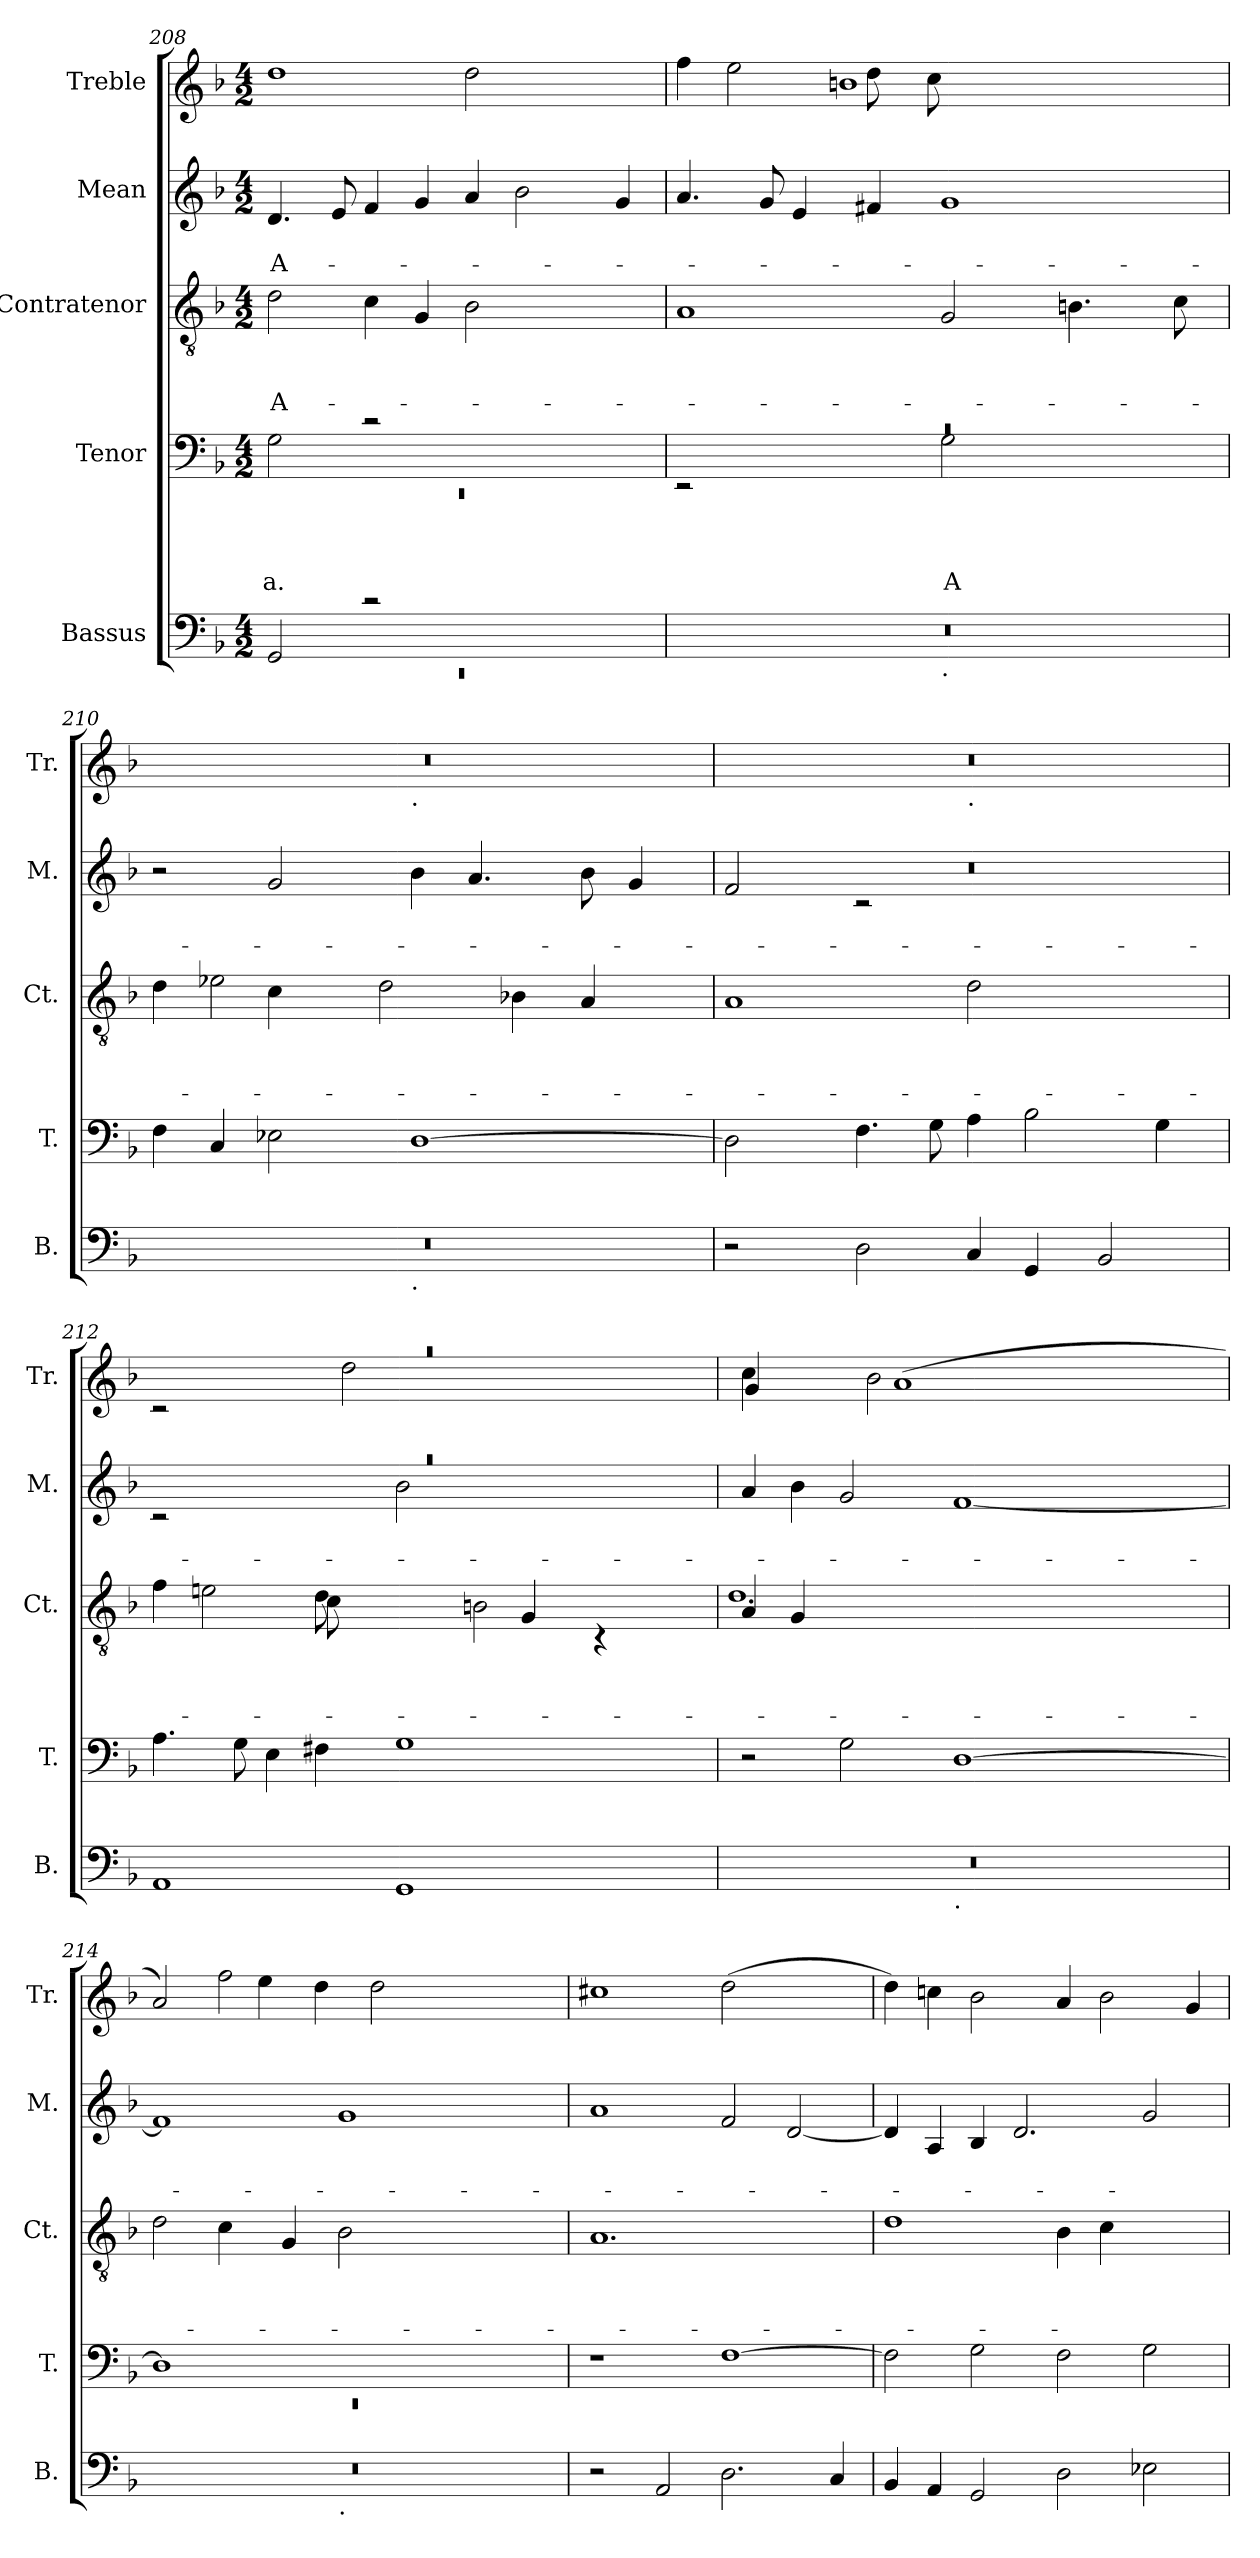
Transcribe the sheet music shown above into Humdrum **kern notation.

**kern	**kern	**text	**text	**text	**text	**kern	**text	**text	**text	**kern	**text	**text	**kern
*part5	*part4	*part4	*part4	*part4	*part4	*part3	*part3	*part3	*part3	*part2	*part2	*part2	*part1
*staff5	*staff4	*staff4	*staff4	*staff4	*staff4	*staff3	*staff3	*staff3	*staff3	*staff2	*staff2	*staff2	*staff1
*I"Bassus	*I"Tenor	*	*	*	*	*I"Contratenor	*	*	*	*I"Mean	*	*	*I"Treble
*I'B.	*I'T.	*	*	*	*	*I'Ct.	*	*	*	*I'M.	*	*	*I'Tr.
*clefF4	*clefF4	*	*	*	*	*clefGv2	*	*	*	*clefG2	*	*	*clefG2
*k[b-]	*k[b-]	*	*	*	*	*k[b-]	*	*	*	*k[b-]	*	*	*k[b-]
*F:	*F:	*	*	*	*	*F:	*	*	*	*F:	*	*	*F:
*M4/2	*M4/2	*	*	*	*	*M4/2	*	*	*	*M4/2	*	*	*M4/2
=208	=208	=208	=208	=208	=208	=208	=208	=208	=208	=208	=208	=208	=208
*^	*^	*	*	*	*	*	*	*	*	*	*	*	*
!	!LO:N:vis=1	!	!LO:N:vis=1	!	!	!	!LO:LY:b	!	!	!	!LO:LY:b	!	!	!LO:LY:b	!
2GG/	0rEE	2G\	0rEE	.	.	.	-a.	2d\	.	.	A-	4.d/	.	A-	1dd
.	.	.	.	.	.	.	.	.	.	.	.	8e/	.	.	.
2rc	.	2rc	.	.	.	.	.	4c\	.	.	.	4f/	.	.	.
.	.	.	.	.	.	.	.	4G/	.	.	.	4g/	.	.	.
1ryy	.	1ryy	.	.	.	.	.	2B-\	.	.	.	4a/	.	.	2dd\
.	.	.	.	.	.	.	.	.	.	.	.	2b-\	.	.	.
.	.	.	.	.	.	.	.	2ryy	.	.	.	.	.	.	2ryy
.	.	.	.	.	.	.	.	.	.	.	.	4g/	.	.	.
=209	=209	=209	=209	=209	=209	=209	=209	=209	=209	=209	=209	=209	=209	=209	=209
!	!	!LO:N:vis=1	!	!	!	!	!	!	!	!	!	!	!	!	!
*	*	*	*	*	*	*	*	*	*	*	*	*	*	*	*^
*	*	*	*	*	*	*	*	*	*	*	*	*	*	*	*	*^
0r	1ryy	0rc	2rEE	.	.	.	.	1A	.	.	.	4.a/	.	.	4ff\	2.ryy	2ryy
.	.	.	.	.	.	.	.	.	.	.	.	.	.	.	2ee\	.	.
.	.	.	.	.	.	.	.	.	.	.	.	8g/	.	.	.	.	.
.	.	.	2ryy	.	.	.	.	.	.	.	.	4e/	.	.	.	.	8ryy
.	.	.	.	.	.	.	.	.	.	.	.	.	.	.	.	.	32ryy
.	.	.	.	.	.	.	.	.	.	.	.	.	.	.	.	.	1bn
.	.	.	.	.	.	.	.	.	.	.	.	4f#/	.	.	4ryy	8dd\	.
.	.	.	.	.	.	.	.	.	.	.	.	.	.	.	.	16.ryy	.
.	.	.	.	.	.	.	.	.	.	.	.	.	.	.	.	8cc\	.
!	!LO:TX:b:t=.	!	!	!	!	!	!	!	!	!	!	!	!	!	!	!	!
!	!	!	!	!	!	!	!LO:LY:b	!	!	!	!	!	!	!	!	!	!
.	1ryy	.	2G\	.	.	.	A-	2G/	.	.	.	1g	.	.	16.ryy	.	.
.	.	.	.	.	.	.	.	.	.	.	.	.	.	.	2ryy	4ryy	.
.	.	.	.	.	.	.	.	.	.	.	.	.	.	.	.	16.ryy	.
.	.	.	.	.	.	.	.	.	.	.	.	.	.	.	.	2ryy	.
.	.	.	2ryy	.	.	.	.	4.B\	.	.	.	.	.	.	.	.	.
.	.	.	.	.	.	.	.	.	.	.	.	.	.	.	4ryy	.	.
.	.	.	.	.	.	.	.	.	.	.	.	.	.	.	.	.	4ryy
.	.	.	.	.	.	.	.	.	.	.	.	.	.	.	8ryy	.	.
.	.	.	.	.	.	.	.	8c\	.	.	.	.	.	.	.	.	.
.	.	.	.	.	.	.	.	.	.	.	.	.	.	.	.	.	16.ryy
.	.	.	.	.	.	.	.	.	.	.	.	.	.	.	.	16ryy	.
.	.	.	.	.	.	.	.	.	.	.	.	.	.	.	32ryy	.	.
*	*	*v	*v	*	*	*	*	*	*	*	*	*	*	*	*	*v	*v
=210	=210	=210	=210	=210	=210	=210	=210	=210	=210	=210	=210	=210	=210	=210	=210
*	*	*	*	*	*	*	*^	*	*	*	*	*	*	*	*
*	*	*	*	*	*	*	*	*^	*	*	*	*	*	*	*	*
0r	1ryy	4F\	.	.	.	.	4d\	2ryy	1ryy	.	.	.	2r	.	.	0r	1ryy
.	.	4C/	.	.	.	.	2e-X\	.	.	.	.	.	.	.	.	.	.
.	.	2E-X\	.	.	.	.	.	4c\	.	.	.	.	2g/	.	.	.	.
.	.	.	.	.	.	.	8ryy	8ryy	.	.	.	.	.	.	.	.	.
.	.	.	.	.	.	.	1ryy	32ryy	.	.	.	.	.	.	.	.	.
.	.	.	.	.	.	.	.	2d\	.	.	.	.	.	.	.	.	.
!	!	!	!	!	!	!	!	!	!	!	!	!	!	!	!	!	!LO:TX:b:t=.
!	!LO:TX:b:t=.	!	!	!	!	!	!	!	!	!	!	!	!	!	!	!	!
.	1ryy	[<1D	.	.	.	.	.	.	2ryy	.	.	.	4b-\	.	.	.	1ryy
.	.	.	.	.	.	.	.	.	.	.	.	.	4.a/	.	.	.	.
.	.	.	.	.	.	.	.	4B-X\	.	.	.	.	.	.	.	.	.
.	.	.	.	.	.	.	.	.	8ryy	.	.	.	.	.	.	.	.
.	.	.	.	.	.	.	.	.	4A/	.	.	.	8b-\	.	.	.	.
.	.	.	.	.	.	.	.	8ryy	.	.	.	.	.	.	.	.	.
.	.	.	.	.	.	.	.	.	.	.	.	.	4g/	.	.	.	.
.	.	.	.	.	.	.	.	8..ryy	.	.	.	.	.	.	.	.	.
.	.	.	.	.	.	.	8ryy	.	8ryy	.	.	.	.	.	.	.	.
!!LO:LB:g=z	!!
=211	=211	=211	=211	=211	=211	=211	=211	=211	=211	=211	=211	=211	=211	=211	=211	=211	=211
*	*	*	*	*	*	*	*	*	*	*	*	*	*^	*	*	*	*
*	*	*	*	*	*	*	*	*	*	*	*	*	*	*^	*	*	*	*
!	!	!	!	!	!	!	!	!	!	!	!	!	!	!	!LO:N:vis=1	!	!	!	!
*v	*v	*	*	*	*	*	*v	*v	*v	*	*	*	*	*	*	*	*	*	*
2r	2D\]	.	.	.	.	1A	.	.	.	4ryy	2f/	0r	.	.	0r	1ryy
.	.	.	.	.	.	.	.	.	.	16ryy	.	.	.	.	.	.
.	.	.	.	.	.	.	.	.	.	1ryy	.	.	.	.	.	.
2D\	4.F\	.	.	.	.	.	.	.	.	.	2rc	.	.	.	.	.
.	8G\	.	.	.	.	.	.	.	.	.	.	.	.	.	.	.
!	!	!	!	!	!	!	!	!	!	!	!	!	!	!	!	!LO:TX:b:t=.
4C/	4A\	.	.	.	.	2d\	.	.	.	.	1ryy	.	.	.	.	1ryy
4GG/	2B-\	.	.	.	.	.	.	.	.	.	.	.	.	.	.	.
.	.	.	.	.	.	.	.	.	.	2ryy	.	.	.	.	.	.
2BB-/	.	.	.	.	.	2ryy	.	.	.	.	.	.	.	.	.	.
.	4G\	.	.	.	.	.	.	.	.	.	.	.	.	.	.	.
.	.	.	.	.	.	.	.	.	.	8.ryy	.	.	.	.	.	.
*	*	*	*	*	*	*	*	*	*	*v	*v	*v	*	*	*	*
=212	=212	=212	=212	=212	=212	=212	=212	=212	=212	=212	=212	=212	=212	=212
*	*	*	*	*	*	*^	*	*	*	*	*	*	*	*
*	*	*	*	*	*	*	*^	*	*	*	*	*	*	*	*
*	*	*	*	*	*	*	*	*^	*	*	*	*	*	*	*	*
!	!	!	!	!	!	!	!	!	!	!	!	!	!LO:N:vis=1	!	!	!LO:N:vis=1	!
*	*	*	*	*	*	*	*	*	*	*	*	*	*^	*	*	*	*
1AA	4.A\	.	.	.	.	4f\	2.ryy	2.ryy	1ryy	.	.	.	0raa	2rc	.	.	0raa	2rc
.	.	.	.	.	.	2en\	.	.	.	.	.	.	.	.	.	.	.	.
.	8G\	.	.	.	.	.	.	.	.	.	.	.	.	.	.	.	.	.
.	4E\	.	.	.	.	.	.	.	.	.	.	.	.	2ryy	.	.	.	4ryy
.	4F#\	.	.	.	.	2ryy	8d\	8c\	.	.	.	.	.	.	.	.	.	16.ryy
.	.	.	.	.	.	.	.	.	.	.	.	.	.	.	.	.	.	2dd\
.	.	.	.	.	.	.	16.ryy	4ryy	.	.	.	.	.	.	.	.	.	.
.	.	.	.	.	.	.	1ryy	.	.	.	.	.	.	.	.	.	.	.
1GG	1G	.	.	.	.	.	.	.	2ryy	.	.	.	.	2b-\	.	.	.	.
.	.	.	.	.	.	.	.	8ryy	.	.	.	.	.	.	.	.	.	.
.	.	.	.	.	.	8ryy	.	32ryy	.	.	.	.	.	.	.	.	.	.
.	.	.	.	.	.	.	.	2Bn\	.	.	.	.	.	.	.	.	.	.
.	.	.	.	.	.	.	.	.	.	.	.	.	.	.	.	.	.	2ryy
.	.	.	.	.	.	32ryy	.	.	.	.	.	.	.	.	.	.	.	.
.	.	.	.	.	.	4G/	.	.	.	.	.	.	.	.	.	.	.	.
.	.	.	.	.	.	.	.	.	8ryy	.	.	.	.	2ryy	.	.	.	.
.	.	.	.	.	.	.	.	.	32ryy	.	.	.	.	.	.	.	.	.
.	.	.	.	.	.	16.ryy	.	.	4r	.	.	.	.	.	.	.	.	.
.	.	.	.	.	.	4ryy	.	.	.	.	.	.	.	.	.	.	.	.
.	.	.	.	.	.	.	.	16.ryy	.	.	.	.	.	.	.	.	.	.
.	.	.	.	.	.	.	.	.	.	.	.	.	.	.	.	.	.	8ryy
.	.	.	.	.	.	.	.	8ryy	.	.	.	.	.	.	.	.	.	.
.	.	.	.	.	.	.	.	.	16.ryy	.	.	.	.	.	.	.	.	.
.	.	.	.	.	.	.	32ryy	.	.	.	.	.	.	.	.	.	.	32ryy
*	*	*	*	*	*	*	*v	*v	*v	*	*	*	*	*	*	*	*	*
*	*	*	*	*	*	*	*	*	*	*	*v	*v	*	*	*	*
=213	=213	=213	=213	=213	=213	=213	=213	=213	=213	=213	=213	=213	=213	=213	=213
*^	*	*	*	*	*	*	*	*	*	*	*	*	*	*	*^
0r	1ryy	2r	.	.	.	.	4A/	1.d	.	.	.	4a/	.	.	4cc\	4g/	2ryy
.	.	.	.	.	.	.	4G/	.	.	.	.	4b-\	.	.	4ryy	4ryy	.
.	.	2G\	.	.	.	.	2ryy	.	.	.	.	2g/	.	.	16.ryy	16.ryy	8ryy
.	.	.	.	.	.	.	.	.	.	.	.	.	.	.	1ryy	2b-\	.
.	.	.	.	.	.	.	.	.	.	.	.	.	.	.	.	.	32ryy
.	.	.	.	.	.	.	.	.	.	.	.	.	.	.	.	.	(<1a
!	!LO:TX:b:t=.	!	!	!	!	!	!	!	!	!	!	!	!	!	!	!	!
.	1ryy	[>1D	.	.	.	.	1ryy	.	.	.	.	[<1f	.	.	.	.	.
.	.	.	.	.	.	.	.	.	.	.	.	.	.	.	.	4ryy	.
.	.	.	.	.	.	.	.	.	.	.	.	.	.	.	.	16.ryy	.
.	.	.	.	.	.	.	.	.	.	.	.	.	.	.	.	2ryy	.
.	.	.	.	.	.	.	.	2ryy	.	.	.	.	.	.	.	.	.
.	.	.	.	.	.	.	.	.	.	.	.	.	.	.	4ryy	.	.
.	.	.	.	.	.	.	.	.	.	.	.	.	.	.	.	.	4ryy
.	.	.	.	.	.	.	.	.	.	.	.	.	.	.	8ryy	.	.
.	.	.	.	.	.	.	.	.	.	.	.	.	.	.	.	.	16.ryy
.	.	.	.	.	.	.	.	.	.	.	.	.	.	.	.	16ryy	.
.	.	.	.	.	.	.	.	.	.	.	.	.	.	.	32ryy	.	.
*	*	*	*	*	*	*	*v	*v	*	*	*	*	*	*	*v	*v	*v
=214	=214	=214	=214	=214	=214	=214	=214	=214	=214	=214	=214	=214	=214	=214
*	*	*^	*	*	*	*	*	*	*	*	*	*	*	*
!	!	!	!LO:N:vis=1	!	!	!	!	!	!	!	!	!	!	!	!
*	*	*	*	*	*	*	*	*	*	*	*	*	*	*	*^
0r	1ryy	1D]	0rEE	.	.	.	.	2d\	.	.	.	1f]	.	.	2a/)	2ryy
.	.	.	.	.	.	.	.	4c\	.	.	.	.	.	.	2ff\	8ryy
.	.	.	.	.	.	.	.	.	.	.	.	.	.	.	.	32ryy
.	.	.	.	.	.	.	.	.	.	.	.	.	.	.	.	4ee\
.	.	.	.	.	.	.	.	4G/	.	.	.	.	.	.	.	.
.	.	.	.	.	.	.	.	.	.	.	.	.	.	.	.	4dd\
!	!LO:TX:b:t=.	!	!	!	!	!	!	!	!	!	!	!	!	!	!	!
.	1ryy	1ryy	.	.	.	.	.	2B-\	.	.	.	1g	.	.	4ryy	.
.	.	.	.	.	.	.	.	.	.	.	.	.	.	.	.	2dd\
.	.	.	.	.	.	.	.	.	.	.	.	.	.	.	16.ryy	.
.	.	.	.	.	.	.	.	.	.	.	.	.	.	.	2ryy	.
.	.	.	.	.	.	.	.	2ryy	.	.	.	.	.	.	.	.
.	.	.	.	.	.	.	.	.	.	.	.	.	.	.	.	4ryy
.	.	.	.	.	.	.	.	.	.	.	.	.	.	.	8ryy	.
.	.	.	.	.	.	.	.	.	.	.	.	.	.	.	.	16.ryy
.	.	.	.	.	.	.	.	.	.	.	.	.	.	.	32ryy	.
*v	*v	*	*	*	*	*	*	*	*	*	*	*	*	*	*v	*v
*	*v	*v	*	*	*	*	*	*	*	*	*	*	*	*
!!LO:PB:g=z
=215	=215	=215	=215	=215	=215	=215	=215	=215	=215	=215	=215	=215	=215
2r	1r	.	.	.	.	1.A	.	.	.	1a	.	.	1cc#X
2AA/	.	.	.	.	.	.	.	.	.	.	.	.	.
2.D\	[>1F	.	.	.	.	.	.	.	.	2f/	.	.	(>2dd\
.	.	.	.	.	.	2ryy	.	.	.	[<2d/	.	.	2ryy
4C/	.	.	.	.	.	.	.	.	.	.	.	.	.
=216	=216	=216	=216	=216	=216	=216	=216	=216	=216	=216	=216	=216	=216
4BB-/	2F\]	.	.	.	.	1d	.	.	.	4d/]	.	.	4dd\)
4AA/	.	.	.	.	.	.	.	.	.	4A/	.	.	4ccn\
2GG/	2G\	.	.	.	.	.	.	.	.	4B-/	.	.	2b-\
.	.	.	.	.	.	.	.	.	.	2.d/	.	.	.
2D\	2F\	.	.	.	.	4B-\	.	.	.	.	.	.	4a/
.	.	.	.	.	.	4c\	.	.	.	.	.	.	2b-\
2E-X\	2G\	.	.	.	.	2ryy	.	.	.	2g/	.	.	.
.	.	.	.	.	.	.	.	.	.	.	.	.	4g/
=	=	=	=	=	=	=	=	=	=	=	=	=	=
*-	*-	*-	*-	*-	*-	*-	*-	*-	*-	*-	*-	*-	*-
